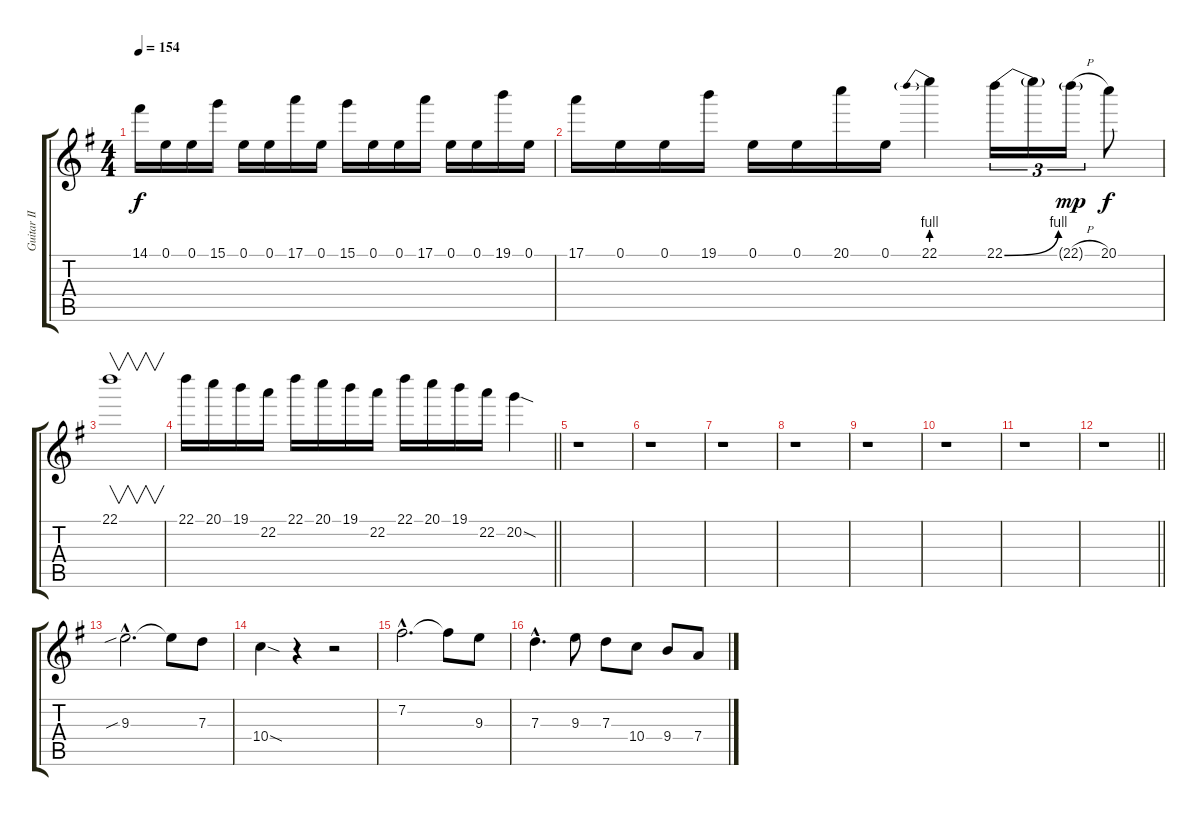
\track ("Guitar II" "Guitar II") {instrument overdrivenguitar}
\staff {score tabs}
\tuning (E4 B3 G3 D3 A2 E2) {hide}
\ts (4 4)
\tempo 154
\clef g2
\ks g
14.1.16{dy f} 0.1.16 0.1.16 15.1.16 0.1.16 0.1.16 17.1.16 0.1.16 15.1.16 0.1.16 0.1.16 17.1.16 0.1.16 0.1.16 19.1.16 0.1.16 |
17.1.16 0.1.16 0.1.16 19.1.16 0.1.16 0.1.16 20.1.16 0.1.16 22.1{be (prebend 0 4 60 4)}.4 22.1{be (bend 0 0 60 4)}.16{tu (3 2)} 22.1{t}.16{tu (3 2)} 22.1{h g}.16{tu (3 2) dy mp} 20.1.8{dy f} |
22.1.1{v} |
\barLineRight lightlight
22.1.16 20.1.16 19.1.16 22.2.16 22.1.16 20.1.16 19.1.16 22.2.16 22.1.16 20.1.16 19.1.16 22.2.16 20.2{sod}.4 |
r.1 |
r.1 |
r.1 |
r.1 |
r.1 |
r.1 |
r.1 |
\barLineRight lightlight
r.1 |
9.3{sib hac}.2{d} 9.3{t}.8 7.3.8 |
10.4{sod}.4 r.4 r.2 |
7.2{hac}.2{d} 7.2{t}.8 9.3.8 |
7.3{hac}.4{d} 9.3.8 7.3.8 10.4.8 9.4.8 7.4.8
